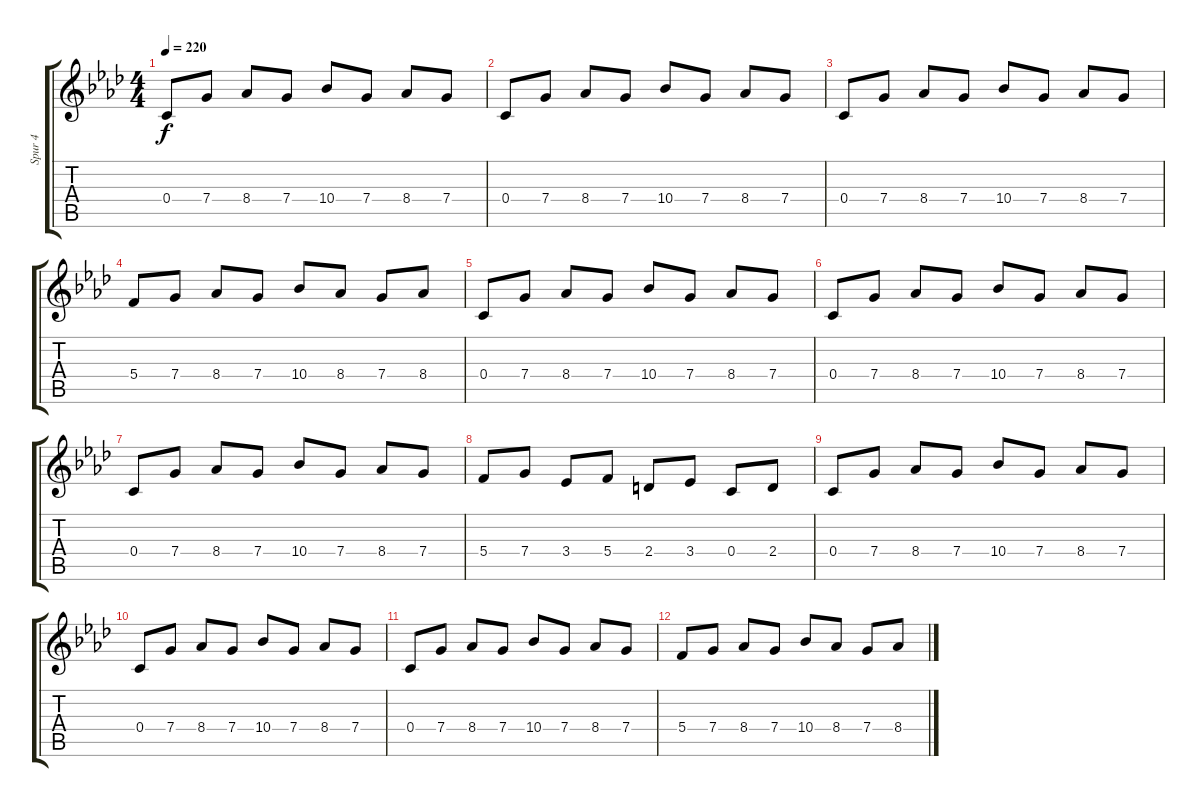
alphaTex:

\track ("Spur 4" "Spur 4") {instrument distortionguitar}
\staff {score tabs}
\tuning (D4 A3 F3 C3 G2 C2) {hide}
\ts (4 4)
\tempo 220
\clef g2
\ks fminor
0.4.8{dy f} 7.4.8 8.4.8 7.4.8 10.4.8 7.4.8 8.4.8 7.4.8 |
0.4.8 7.4.8 8.4.8 7.4.8 10.4.8 7.4.8 8.4.8 7.4.8 |
0.4.8 7.4.8 8.4.8 7.4.8 10.4.8 7.4.8 8.4.8 7.4.8 |
5.4.8 7.4.8 8.4.8 7.4.8 10.4.8 8.4.8 7.4.8 8.4.8 |
0.4.8 7.4.8 8.4.8 7.4.8 10.4.8 7.4.8 8.4.8 7.4.8 |
0.4.8 7.4.8 8.4.8 7.4.8 10.4.8 7.4.8 8.4.8 7.4.8 |
0.4.8 7.4.8 8.4.8 7.4.8 10.4.8 7.4.8 8.4.8 7.4.8 |
5.4.8 7.4.8 3.4.8 5.4.8 2.4.8 3.4.8 0.4.8 2.4.8 |
0.4.8 7.4.8 8.4.8 7.4.8 10.4.8 7.4.8 8.4.8 7.4.8 |
0.4.8 7.4.8 8.4.8 7.4.8 10.4.8 7.4.8 8.4.8 7.4.8 |
0.4.8 7.4.8 8.4.8 7.4.8 10.4.8 7.4.8 8.4.8 7.4.8 |
5.4.8 7.4.8 8.4.8 7.4.8 10.4.8 8.4.8 7.4.8 8.4.8
